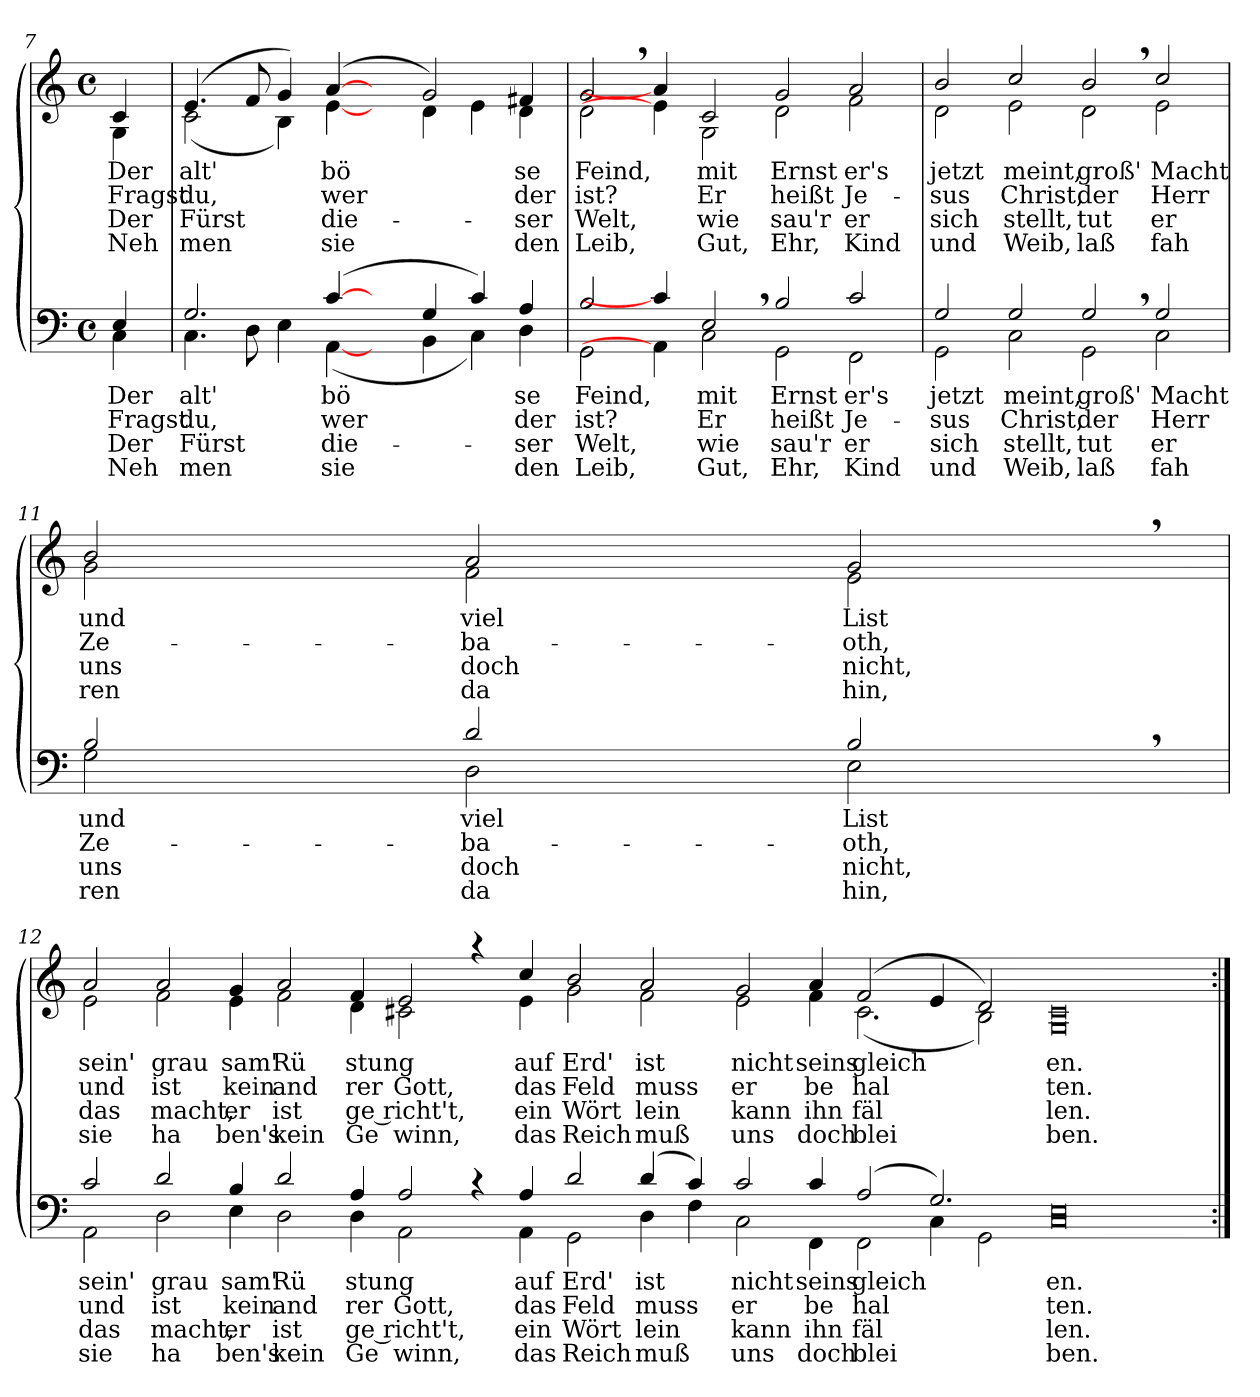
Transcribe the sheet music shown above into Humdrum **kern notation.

**kern	**text	**text	**text	**text	**kern	**text	**text	**text	**text
*part2	*part2	*part2	*part2	*part2	*part1	*part1	*part1	*part1	*part1
*staff2	*staff2	*staff2	*staff2	*staff2	*staff1	*staff1	*staff1	*staff1	*staff1
!!LO:LB:g=z
*clefF4	*	*	*	*	*clefG2	*	*	*	*
*k[]	*	*	*	*	*k[]	*	*	*	*
*C:	*	*	*	*	*C:	*	*	*	*
*M4/4	*	*	*	*	*M4/4	*	*	*	*
*met(c)	*	*	*	*	*met(c)	*	*	*	*
=7	=7	=7	=7	=7	=7	=7	=7	=7	=7
!	!LO:LY:a	!LO:LY:a	!LO:LY:a	!LO:LY:a	!	!LO:LY:b	!LO:LY:b	!LO:LY:b	!LO:LY:b
*^	*	*	*	*	*^	*	*	*	*
4E/	4C\	Der	Fragst	Der	Neh	4c/	4G\	Der	Fragst	Der	Neh
=8	=8	=8	=8	=8	=8	=8	=8	=8	=8	=8	=8
!	!	!LO:LY:a	!LO:LY:a	!LO:LY:a	!LO:LY:a	!	!	!LO:LY:b	!LO:LY:b	!LO:LY:b	!LO:LY:b
4.C\	2.G/	alt'	du,	Fürst	men	(4.e/	(<2c\	alt'	du,	Fürst	men
8D\	.	.	.	.	.	8f/	.	.	.	.	.
4E\	.	.	.	.	.	4g/)	4B\)	.	.	.	.
!	!	!LO:LY:a	!LO:LY:a	!LO:LY:a	!LO:LY:a	!	!	!LO:LY:b	!LO:LY:b	!LO:LY:b	!LO:LY:b
([4c/	(<[4AA\	bö	wer	die-	sie	([4a/	[4e\	bö	wer	die-	sie
4ryy	4ryy	.	.	.	.	4ryy	4ryy	.	.	.	.
4G/	4BB\	.	.	.	.	4d\	2g/)	.	.	.	.
4c/)	4C\)	.	.	.	.	(4e\	.	.	.	.	.
!	!	!LO:LY:a	!LO:LY:a	!LO:LY:a	!LO:LY:a	!	!	!LO:LY:b	!LO:LY:b	!LO:LY:b	!LO:LY:b
4A/	4D\	se	der	-ser	den	4f#X/	4d\	se	der	-ser	den
=9	=9	=9	=9	=9	=9	=9	=9	=9	=9	=9	=9
!	!	!LO:LY:a	!LO:LY:a	!LO:LY:a	!LO:LY:a	!	!	!LO:LY:b	!LO:LY:b	!LO:LY:b	!LO:LY:b
2B/	2GG\	Feind,	ist?	Welt,	Leib,	2g,>/	2d\	Feind,	ist?	Welt,	Leib,
4c/]	4AA\]	.	.	.	.	4a/]	4e\]	.	.	.	.
!	!	!LO:LY:a	!LO:LY:a	!LO:LY:a	!LO:LY:a	!	!	!LO:LY:b	!LO:LY:b	!LO:LY:b	!LO:LY:b
2E,>/	2C\	mit	Er	wie	Gut,	2c/	2G\	mit	Er	wie	Gut,
!	!	!LO:LY:a	!LO:LY:a	!LO:LY:a	!LO:LY:a	!	!	!LO:LY:b	!LO:LY:b	!LO:LY:b	!LO:LY:b
2B/	2GG\	Ernst	heißt	sau'r	Ehr,	2g/	2d\	Ernst	heißt	sau'r	Ehr,
!	!	!LO:LY:a	!LO:LY:a	!LO:LY:a	!LO:LY:a	!	!	!LO:LY:b	!LO:LY:b	!LO:LY:b	!LO:LY:b
2c/	2FF\	er's	Je-	er	Kind	2a/	2f\	er's	Je-	er	Kind
=10	=10	=10	=10	=10	=10	=10	=10	=10	=10	=10	=10
!	!	!LO:LY:a	!LO:LY:a	!LO:LY:a	!LO:LY:a	!	!	!LO:LY:b	!LO:LY:b	!LO:LY:b	!LO:LY:b
2G/	2GG\	jetzt	-sus	sich	und	2b/	2d\	jetzt	-sus	sich	und
!	!	!LO:LY:a	!LO:LY:a	!LO:LY:a	!LO:LY:a	!	!	!LO:LY:b	!LO:LY:b	!LO:LY:b	!LO:LY:b
2G/	2C\	meint,	Christ,	stellt,	Weib,	2cc/	2e\	meint,	Christ,	stellt,	Weib,
!	!	!LO:LY:a	!LO:LY:a	!LO:LY:a	!LO:LY:a	!	!	!LO:LY:b	!LO:LY:b	!LO:LY:b	!LO:LY:b
2G,>/	2GG\	groß'	der	tut	laß	2b,>/	2d\	groß'	der	tut	laß
!	!	!LO:LY:a	!LO:LY:a	!LO:LY:a	!LO:LY:a	!	!	!LO:LY:b	!LO:LY:b	!LO:LY:b	!LO:LY:b
2G/	2C\	Macht	Herr	er	fah	2cc/	2e\	Macht	Herr	er	fah
=11	=11	=11	=11	=11	=11	=11	=11	=11	=11	=11	=11
!	!	!LO:LY:a	!LO:LY:a	!LO:LY:a	!LO:LY:a	!	!	!LO:LY:b	!LO:LY:b	!LO:LY:b	!LO:LY:b
2B/	2G\	und	Ze-	uns	ren	2b/	2g\	und	Ze-	uns	ren
!	!	!LO:LY:a	!LO:LY:a	!LO:LY:a	!LO:LY:a	!	!	!LO:LY:b	!LO:LY:b	!LO:LY:b	!LO:LY:b
2d/	2D\	viel	-ba-	doch	da	2a/	2f\	viel	-ba-	doch	da
!	!	!LO:LY:a	!LO:LY:a	!LO:LY:a	!LO:LY:a	!	!	!LO:LY:b	!LO:LY:b	!LO:LY:b	!LO:LY:b
2B,</	2E\	List	-oth,	nicht,	hin,	2g,>/	2e\	List	-oth,	nicht,	hin,
!!LO:LB:g=z	!!
=12	=12	=12	=12	=12	=12	=12	=12	=12	=12	=12	=12
!	!	!LO:LY:a	!LO:LY:a	!LO:LY:a	!LO:LY:a	!	!	!LO:LY:b	!LO:LY:b	!LO:LY:b	!LO:LY:b
2c/	2AA\	sein'	und	das	sie	2a/	2e\	sein'	und	das	sie
!	!	!LO:LY:a	!LO:LY:a	!LO:LY:a	!LO:LY:a	!	!	!LO:LY:b	!LO:LY:b	!LO:LY:b	!LO:LY:b
2d/	2D\	grau	ist	macht,	ha	2a/	2f\	grau	ist	macht,	ha
!	!	!LO:LY:a	!LO:LY:a	!LO:LY:a	!LO:LY:a	!	!	!LO:LY:b	!LO:LY:b	!LO:LY:b	!LO:LY:b
4B/	4E\	sam'	kein	er	ben's	4g/	4e\	sam'	kein	er	ben's
!	!	!LO:LY:a	!LO:LY:a	!LO:LY:a	!LO:LY:a	!	!	!LO:LY:b	!LO:LY:b	!LO:LY:b	!LO:LY:b
2d/	2D\	Rü	and	ist	kein	2a/	2f\	Rü	and	ist	kein
!	!	!LO:LY:a	!LO:LY:a	!LO:LY:a	!LO:LY:a	!	!	!LO:LY:b	!LO:LY:b	!LO:LY:b	!LO:LY:b
4A/	4D\	stung	rer	ge richt't,	Ge	4f/	4d\	stung	rer	ge richt't,	Ge
!	!	!	!LO:LY:a	!	!LO:LY:a	!	!	!	!LO:LY:b	!	!LO:LY:b
2A/	2AA\	.	Gott,	.	winn,	2e/	2c#X\	.	Gott,	.	winn,
4rc	4ryy	.	.	.	.	4raa	4ryy	.	.	.	.
!	!	!LO:LY:a	!LO:LY:a	!LO:LY:a	!LO:LY:a	!	!	!LO:LY:b	!LO:LY:b	!LO:LY:b	!LO:LY:b
4A/	4AA\	auf	das	ein	das	4cc/	4e\	auf	das	ein	das
!	!	!LO:LY:a	!LO:LY:a	!LO:LY:a	!LO:LY:a	!	!	!LO:LY:b	!LO:LY:b	!LO:LY:b	!LO:LY:b
2d/	2GG\	Erd'	Feld	Wört	Reich	2b/	2g\	Erd'	Feld	Wört	Reich
!	!	!LO:LY:a	!LO:LY:a	!LO:LY:a	!LO:LY:a	!	!	!LO:LY:b	!LO:LY:b	!LO:LY:b	!LO:LY:b
(4d/	4D\	ist	muss	lein	muß	2a/	2f\	ist	muss	lein	muß
4c/)	4F\	.	.	.	.	.	.	.	.	.	.
!	!	!LO:LY:a	!LO:LY:a	!LO:LY:a	!LO:LY:a	!	!	!LO:LY:b	!LO:LY:b	!LO:LY:b	!LO:LY:b
2c/	2C\	nicht	er	kann	uns	2g/	2e\	nicht	er	kann	uns
!	!	!LO:LY:a	!LO:LY:a	!LO:LY:a	!LO:LY:a	!	!	!LO:LY:b	!LO:LY:b	!LO:LY:b	!LO:LY:b
4c/	4FF\	seins	be	ihn	doch	4a/	4f\	seins	be	ihn	doch
!	!	!LO:LY:a	!LO:LY:a	!LO:LY:a	!LO:LY:a	!	!	!LO:LY:b	!LO:LY:b	!LO:LY:b	!LO:LY:b
(2A/	2FF\	gleich	hal	fäl	blei	(2f/	(<2.c#\	gleich	hal	fäl	blei
4C\	2.G/)	.	.	.	.	4e/	.	.	.	.	.
(2GG\	.	.	.	.	.	2d/)	2B\)	.	.	.	.
!	!	!LO:LY:a	!LO:LY:a	!LO:LY:a	!LO:LY:a	!	!	!LO:LY:b	!LO:LY:b	!LO:LY:b	!LO:LY:b
0E	0C	en.	ten.	len.	ben.	0c#	0G	en.	ten.	len.	ben.
*v	*v	*	*	*	*	*	*	*	*	*	*
*	*	*	*	*	*v	*v	*	*	*	*
=:|!	=:|!	=:|!	=:|!	=:|!	=:|!	=:|!	=:|!	=:|!	=:|!
*-	*-	*-	*-	*-	*-	*-	*-	*-	*-
